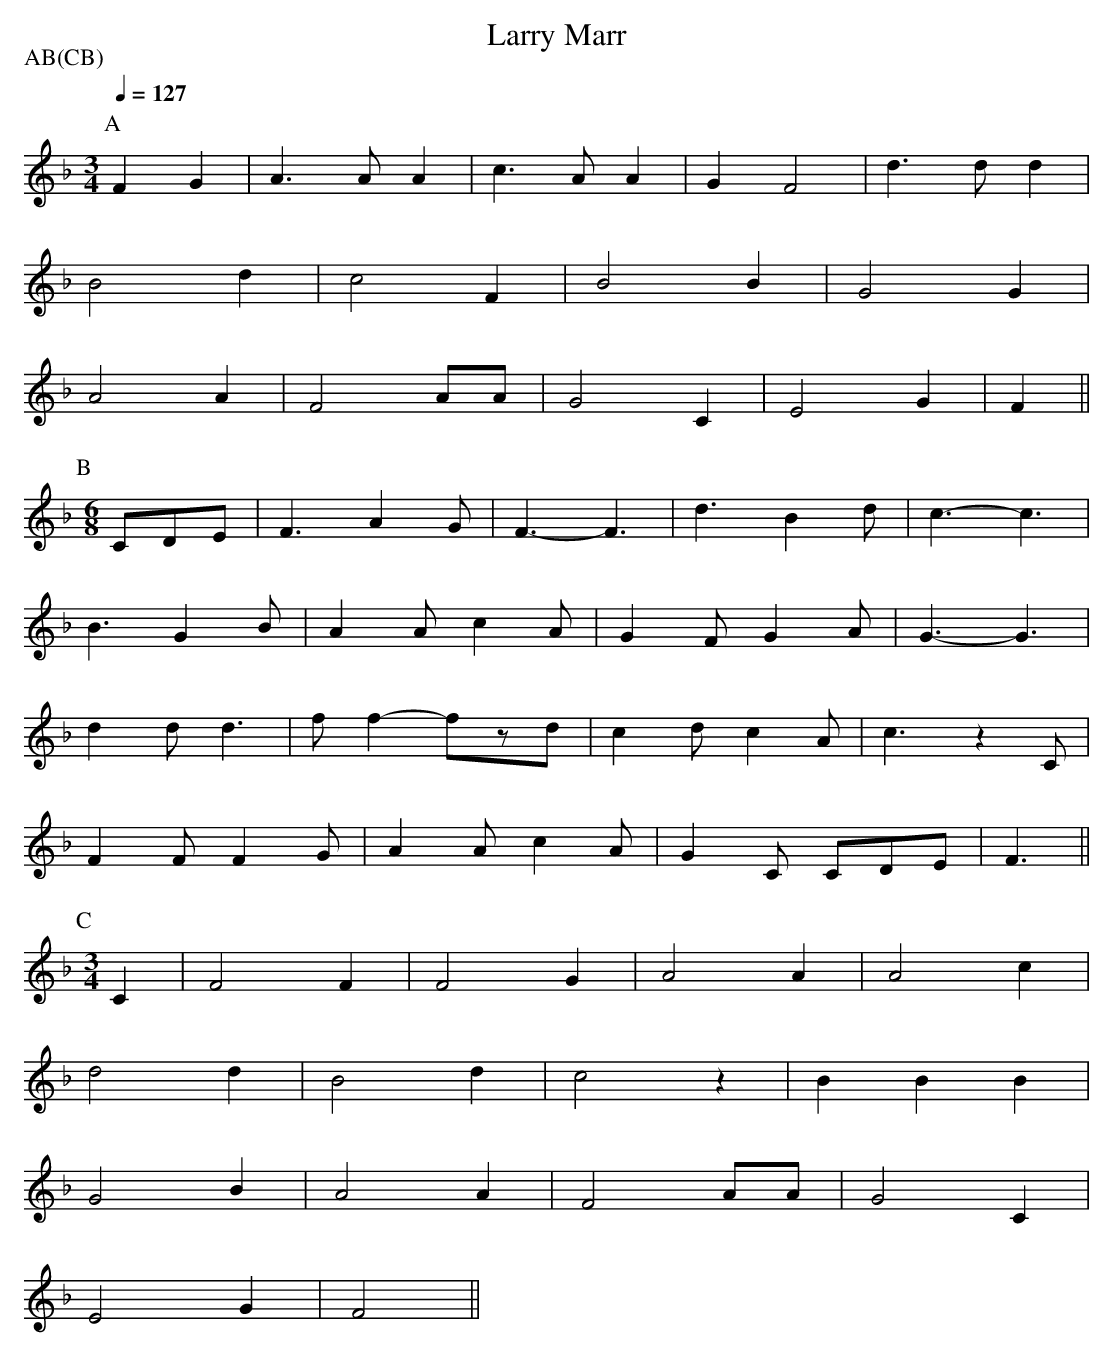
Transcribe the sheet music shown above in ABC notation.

X:1
T:Larry Marr
M:3/4
L:1/8
Q:1/4=127
P:AB(CB)
K:F
P:A
F2G2|\
A3A A2|c3A A2|G2 F4|d3d d2|
B4  d2|c4  F2|B4 B2|G4  G2|
A4  A2|F4  AA|G4 C2|E4  G2|F2||
P:B
M:6/8
CDE|\
F3  A2G|F3- F3 |d3  B2d|c3-c3|
B3  G2B|A2A c2A|G2F G2A|G3-G3|
d2d d3 |ff2-fzd|c2d c2A|c3 z2C|
F2F F2G|A2A c2A|G2C CDE|F3||
P:C
M:3/4
L:1/8
C2|\
F4 F2|F4 G2|A4 A2|A4 c2|
d4 d2|B4 d2|c4 z2|B2B2B2|
G4 B2|A4 A2|F4 AA|G4 C2|
E4 G2|F4||
